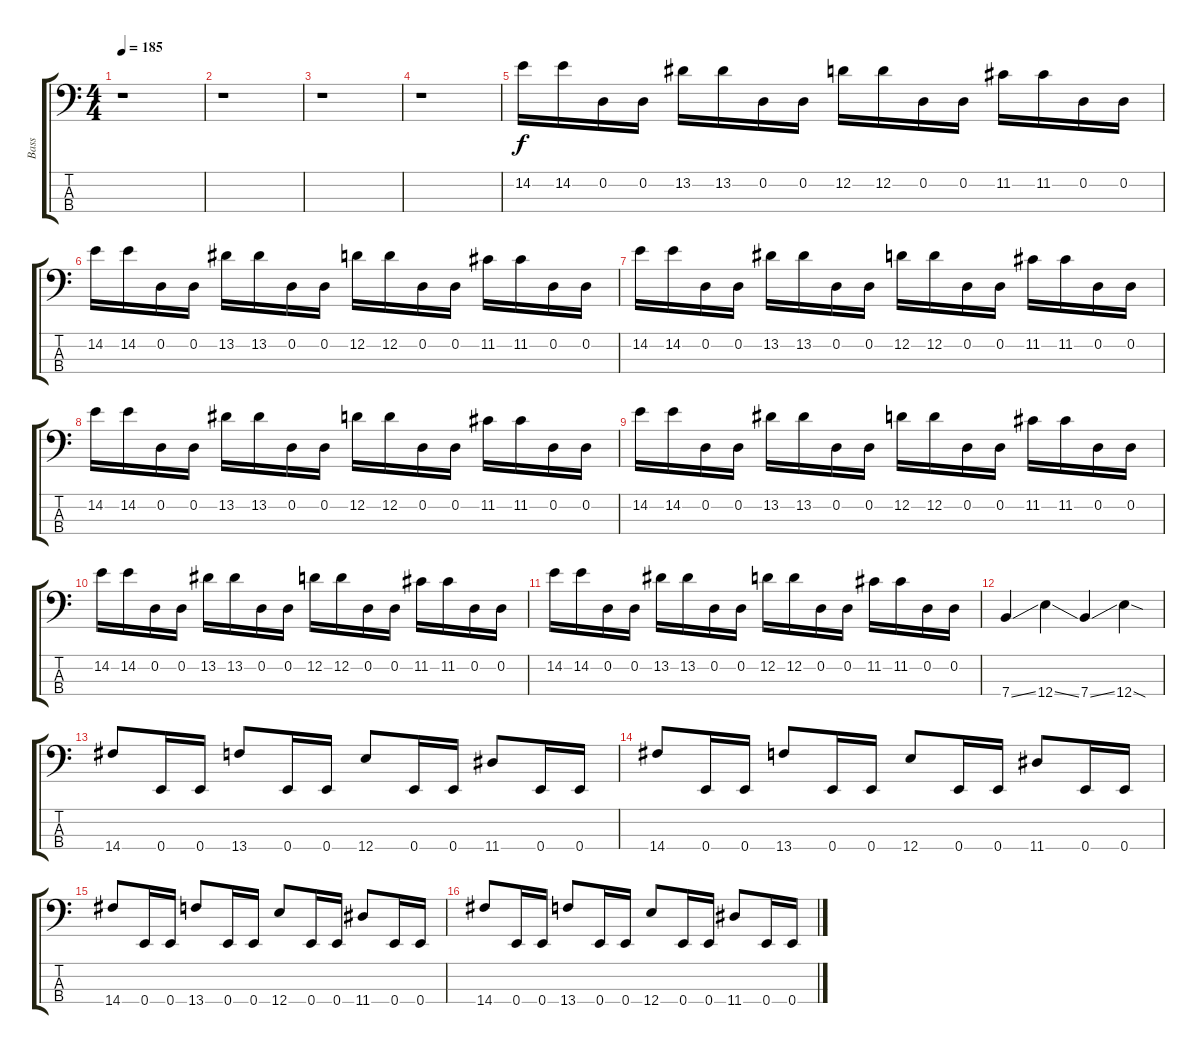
\track ("Bass" "Bass") {instrument electricbasspick}
\staff {score tabs}
\tuning (A2 D2 B1 E1) {hide}
\ts (4 4)
\tempo 185
\clef f4
\ks c
r.1{dy f instrument electricbasspick} |
r.1 |
r.1 |
r.1 |
14.2.16 14.2.16 0.2.16 0.2.16 13.2.16 13.2.16 0.2.16 0.2.16 12.2.16 12.2.16 0.2.16 0.2.16 11.2.16 11.2.16 0.2.16 0.2.16 |
14.2.16 14.2.16 0.2.16 0.2.16 13.2.16 13.2.16 0.2.16 0.2.16 12.2.16 12.2.16 0.2.16 0.2.16 11.2.16 11.2.16 0.2.16 0.2.16 |
14.2.16 14.2.16 0.2.16 0.2.16 13.2.16 13.2.16 0.2.16 0.2.16 12.2.16 12.2.16 0.2.16 0.2.16 11.2.16 11.2.16 0.2.16 0.2.16 |
14.2.16 14.2.16 0.2.16 0.2.16 13.2.16 13.2.16 0.2.16 0.2.16 12.2.16 12.2.16 0.2.16 0.2.16 11.2.16 11.2.16 0.2.16 0.2.16 |
14.2.16 14.2.16 0.2.16 0.2.16 13.2.16 13.2.16 0.2.16 0.2.16 12.2.16 12.2.16 0.2.16 0.2.16 11.2.16 11.2.16 0.2.16 0.2.16 |
14.2.16 14.2.16 0.2.16 0.2.16 13.2.16 13.2.16 0.2.16 0.2.16 12.2.16 12.2.16 0.2.16 0.2.16 11.2.16 11.2.16 0.2.16 0.2.16 |
14.2.16 14.2.16 0.2.16 0.2.16 13.2.16 13.2.16 0.2.16 0.2.16 12.2.16 12.2.16 0.2.16 0.2.16 11.2.16 11.2.16 0.2.16 0.2.16 |
7.4{ss}.4 12.4{ss}.4 7.4{ss}.4 12.4{sod}.4 |
14.4.8 0.4.16 0.4.16 13.4.8 0.4.16 0.4.16 12.4.8 0.4.16 0.4.16 11.4.8 0.4.16 0.4.16 |
14.4.8 0.4.16 0.4.16 13.4.8 0.4.16 0.4.16 12.4.8 0.4.16 0.4.16 11.4.8 0.4.16 0.4.16 |
14.4.8 0.4.16 0.4.16 13.4.8 0.4.16 0.4.16 12.4.8 0.4.16 0.4.16 11.4.8 0.4.16 0.4.16 |
14.4.8 0.4.16 0.4.16 13.4.8 0.4.16 0.4.16 12.4.8 0.4.16 0.4.16 11.4.8 0.4.16 0.4.16
